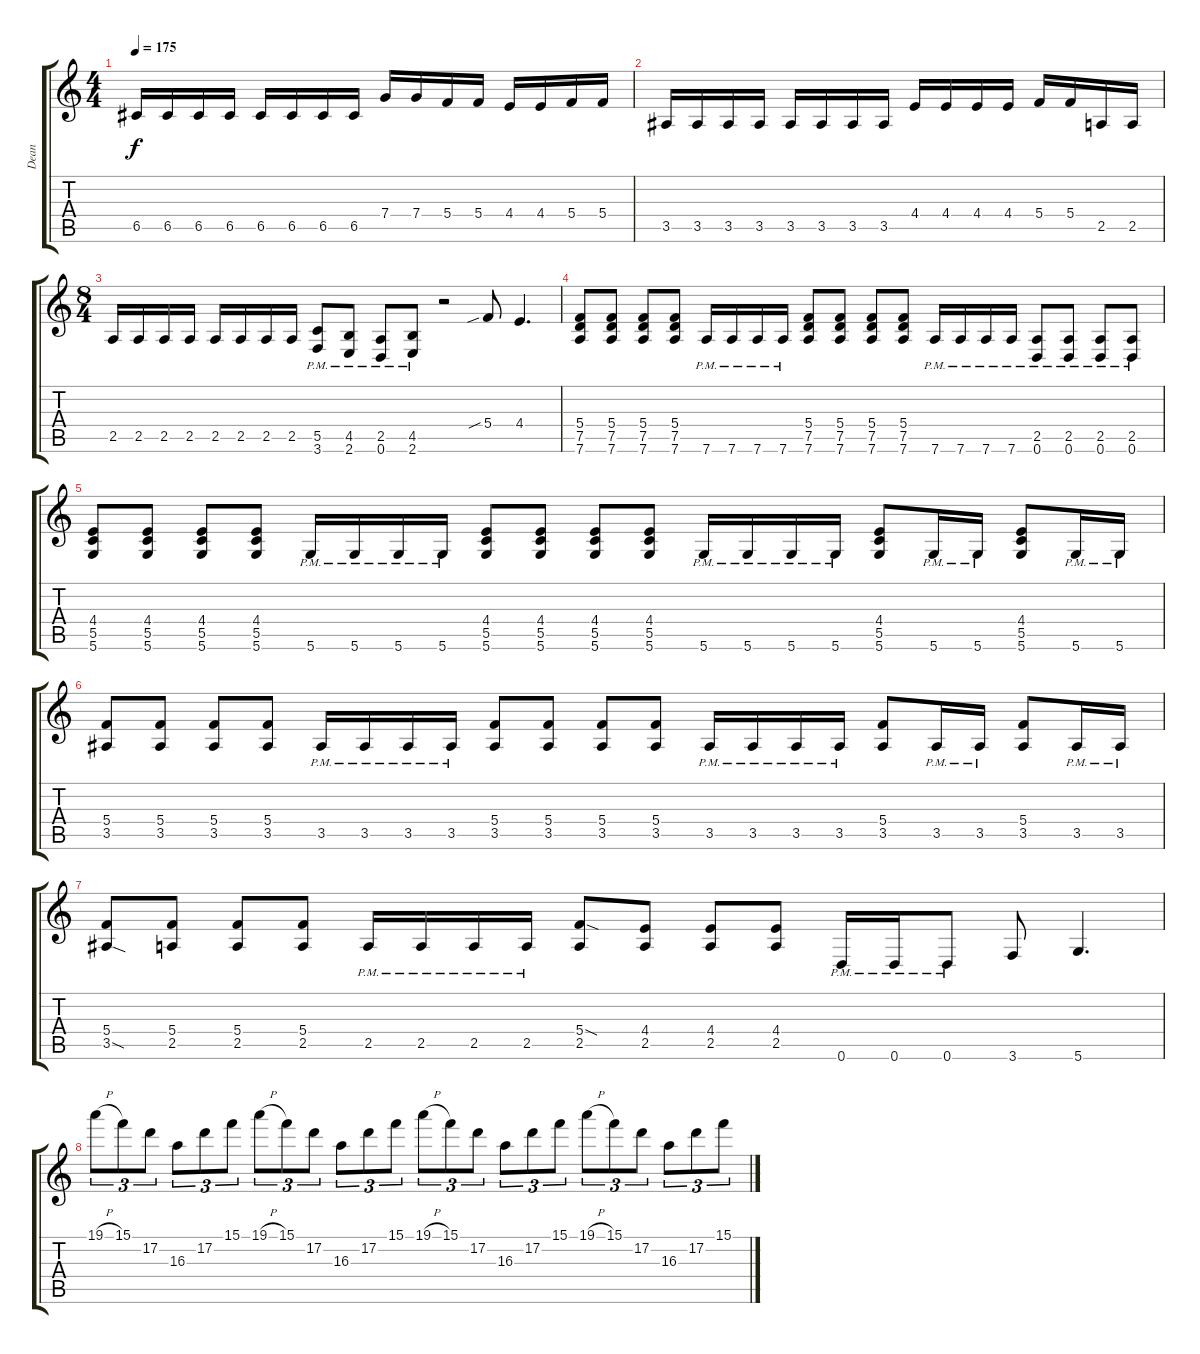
\track ("Dean" "Dean") {instrument distortionguitar}
\staff {score tabs}
\tuning (D4 A3 F3 C3 G2 D2) {hide}
\ts (4 4)
\tempo 175
\clef g2
\ks c
6.5.16{dy f} 6.5.16 6.5.16 6.5.16 6.5.16 6.5.16 6.5.16 6.5.16 7.4.16 7.4.16 5.4.16 5.4.16 4.4.16 4.4.16 5.4.16 5.4.16 |
3.5.16 3.5.16 3.5.16 3.5.16 3.5.16 3.5.16 3.5.16 3.5.16 4.4.16 4.4.16 4.4.16 4.4.16 5.4.16 5.4.16 2.5.16 2.5.16 |
\ts (8 4)
2.5.16 2.5.16 2.5.16 2.5.16 2.5.16 2.5.16 2.5.16 2.5.16 (5.5{pm} 3.6{pm}).8 (4.5{pm} 2.6{pm}).8 (2.5{pm} 0.6{pm}).8 (4.5{pm} 2.6{pm}).8 r.2 5.4{sib}.8 4.4.4{d} |
(5.4 7.5 7.6).8{balance 8} (5.4 7.5 7.6).8 (5.4 7.5 7.6).8 (5.4 7.5 7.6).8 7.6{pm}.16 7.6{pm}.16 7.6{pm}.16 7.6{pm}.16 (5.4 7.5 7.6).8 (5.4 7.5 7.6).8 (5.4 7.5 7.6).8 (5.4 7.5 7.6).8 7.6{pm}.16 7.6{pm}.16 7.6{pm}.16 7.6{pm}.16 (2.5{pm} 0.6{pm}).8 (2.5{pm} 0.6{pm}).8 (2.5{pm} 0.6{pm}).8 (2.5{pm} 0.6{pm}).8 |
(4.4 5.5 5.6).8 (4.4 5.5 5.6).8 (4.4 5.5 5.6).8 (4.4 5.5 5.6).8 5.6{pm}.16 5.6{pm}.16 5.6{pm}.16 5.6{pm}.16 (4.4 5.5 5.6).8 (4.4 5.5 5.6).8 (4.4 5.5 5.6).8 (4.4 5.5 5.6).8 5.6{pm}.16 5.6{pm}.16 5.6{pm}.16 5.6{pm}.16 (4.4 5.5 5.6).8 5.6{pm}.16 5.6{pm}.16 (4.4 5.5 5.6).8 5.6{pm}.16 5.6{pm}.16 |
(5.4 3.5).8 (5.4 3.5).8 (5.4 3.5).8 (5.4 3.5).8 3.5{pm}.16 3.5{pm}.16 3.5{pm}.16 3.5{pm}.16 (5.4 3.5).8 (5.4 3.5).8 (5.4 3.5).8 (5.4 3.5).8 3.5{pm}.16 3.5{pm}.16 3.5{pm}.16 3.5{pm}.16 (5.4 3.5).8 3.5{pm}.16 3.5{pm}.16 (5.4 3.5).8 3.5{pm}.16 3.5{pm}.16 |
(5.4 3.5{sod}).8 (5.4 2.5).8 (5.4 2.5).8 (5.4 2.5).8 2.5{pm}.16 2.5{pm}.16 2.5{pm}.16 2.5{pm}.16 (5.4{sod} 2.5).8 (4.4 2.5).8 (4.4 2.5).8 (4.4 2.5).8 0.6{pm}.16 0.6{pm}.16 0.6{pm}.8 3.6.8 5.6.4{d} |
19.1{h}.8{tu (3 2) balance 0} 15.1.8{tu (3 2)} 17.2.8{tu (3 2)} 16.3.8{tu (3 2)} 17.2.8{tu (3 2)} 15.1.8{tu (3 2)} 19.1{h}.8{tu (3 2)} 15.1.8{tu (3 2)} 17.2.8{tu (3 2)} 16.3.8{tu (3 2)} 17.2.8{tu (3 2)} 15.1.8{tu (3 2)} 19.1{h}.8{tu (3 2)} 15.1.8{tu (3 2)} 17.2.8{tu (3 2)} 16.3.8{tu (3 2)} 17.2.8{tu (3 2)} 15.1.8{tu (3 2)} 19.1{h}.8{tu (3 2)} 15.1.8{tu (3 2)} 17.2.8{tu (3 2)} 16.3.8{tu (3 2)} 17.2.8{tu (3 2)} 15.1.8{tu (3 2)}
